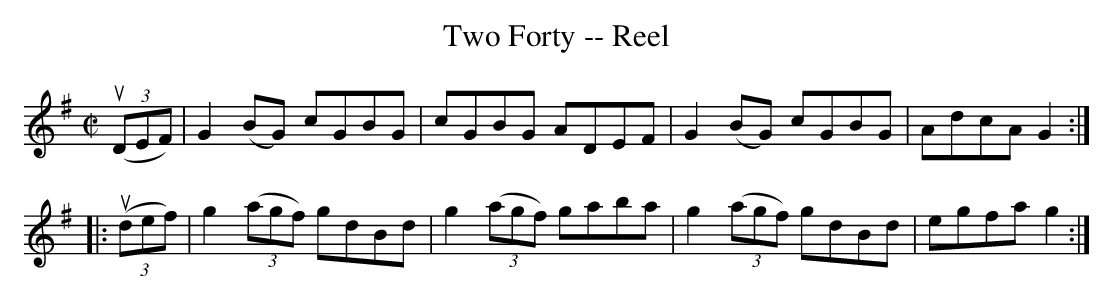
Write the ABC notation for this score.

X:1
T:Two Forty -- Reel
M:C|
L:1/8
K:G
u((3DEF)|G2 (BG) cGBG   | cGBG ADEF      | G2 (BG) cGBG   | AdcA G2 ::
u((3def)|g2((3agf) gdBd | g2((3agf) gaba | g2((3agf) gdBd | egfa g2 :|
